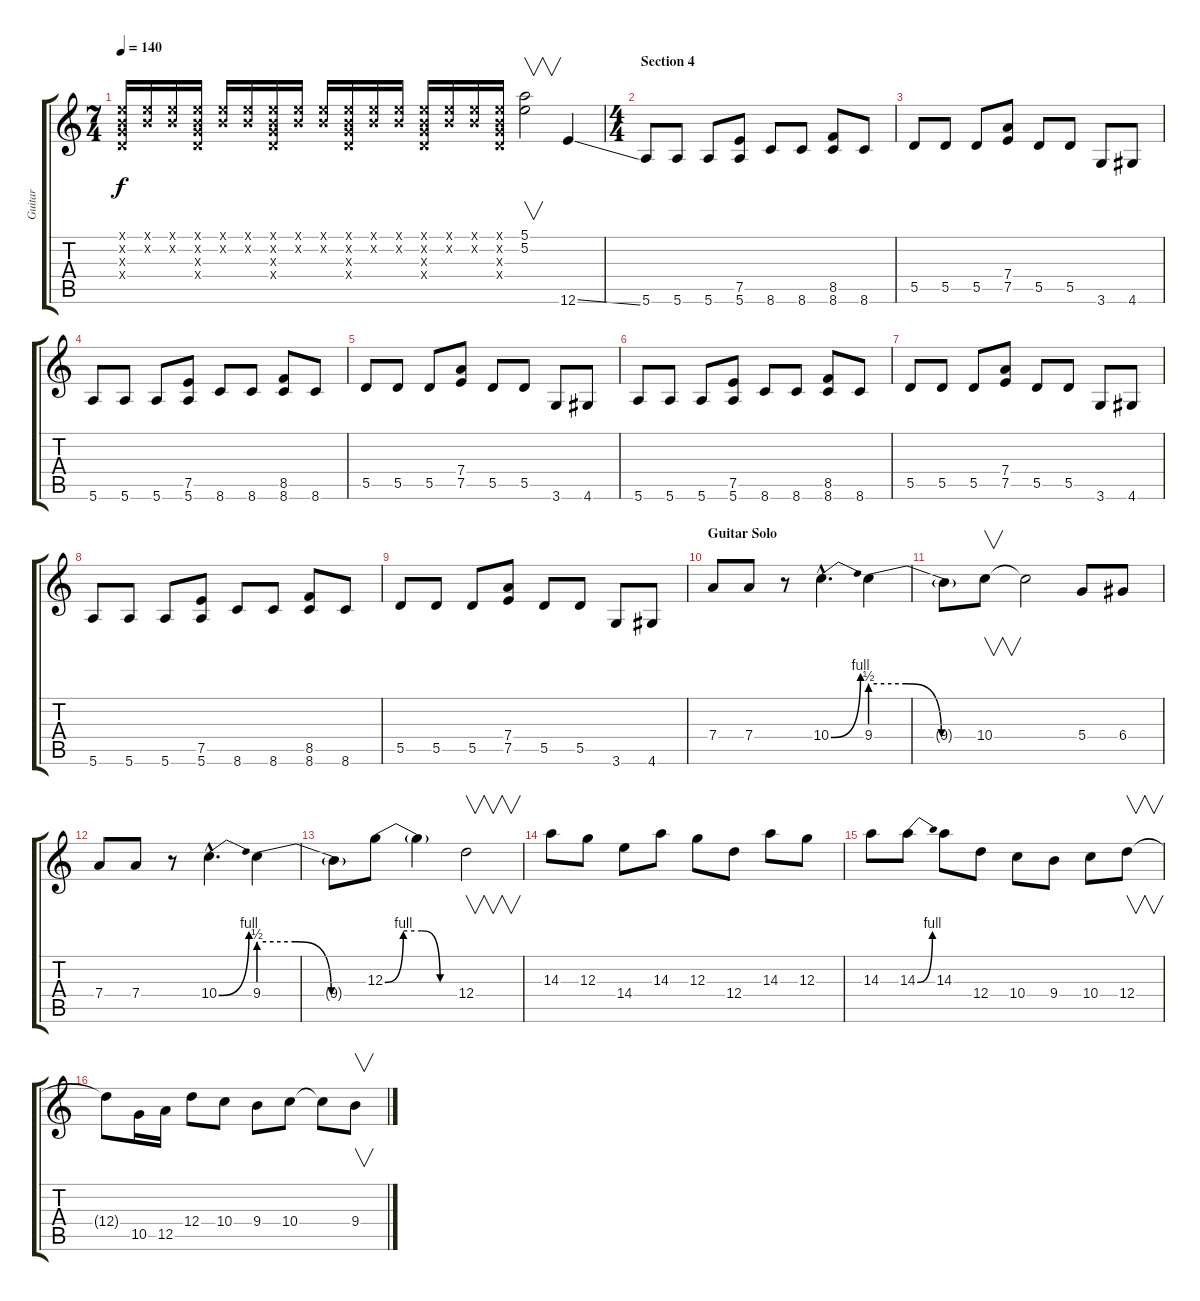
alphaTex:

\track ("Guitar" "Guitar") {instrument overdrivenguitar}
\staff {score tabs}
\tuning (E4 B3 G3 D3 A2 E2) {hide}
\ts (7 4)
\tempo 140
\clef g2
\ks c
(0.1{x} 0.2{x} 0.3{x} 0.4{x}).16{dy f volume 14} (0.1{x} 0.2{x}).16 (0.1{x} 0.2{x}).16 (0.1{x} 0.2{x} 0.3{x} 0.4{x}).16 (0.1{x} 0.2{x}).16 (0.1{x} 0.2{x}).16 (0.1{x} 0.2{x} 0.3{x} 0.4{x}).16 (0.1{x} 0.2{x}).16 (0.1{x} 0.2{x}).16 (0.1{x} 0.2{x} 0.3{x} 0.4{x}).16 (0.1{x} 0.2{x}).16 (0.1{x} 0.2{x}).16 (0.1{x} 0.2{x} 0.3{x} 0.4{x}).16 (0.1{x} 0.2{x}).16 (0.1{x} 0.2{x}).16 (0.1{x} 0.2{x} 0.3{x} 0.4{x}).16 (5.1 5.2).2{v} 12.6{ss}.4 |
\ts (4 4)
\section ("" "Section 4")
5.6.8 5.6.8 5.6.8 (7.5 5.6).8 8.6.8 8.6.8 (8.5 8.6).8 8.6.8 |
5.5.8 5.5.8 5.5.8 (7.4 7.5).8 5.5.8 5.5.8 3.6.8 4.6.8 |
5.6.8 5.6.8 5.6.8 (7.5 5.6).8 8.6.8 8.6.8 (8.5 8.6).8 8.6.8 |
5.5.8 5.5.8 5.5.8 (7.4 7.5).8 5.5.8 5.5.8 3.6.8 4.6.8 |
5.6.8 5.6.8 5.6.8 (7.5 5.6).8 8.6.8 8.6.8 (8.5 8.6).8 8.6.8 |
5.5.8 5.5.8 5.5.8 (7.4 7.5).8 5.5.8 5.5.8 3.6.8 4.6.8 |
5.6.8 5.6.8 5.6.8 (7.5 5.6).8 8.6.8 8.6.8 (8.5 8.6).8 8.6.8 |
5.5.8 5.5.8 5.5.8 (7.4 7.5).8 5.5.8 5.5.8 3.6.8 4.6.8 |
\section ("" "Guitar Solo")
7.4.8 7.4.8 r.8 10.4{be (bend 0 0 60 4) hac}.4{d} 9.4{be (custom 0 2 20 2 40 0 60 0)}.4 |
9.4{t}.8 10.4.8{v} 10.4{t}.2 5.4.8 6.4.8 |
7.4.8 7.4.8 r.8 10.4{be (bend 0 0 60 4) hac}.4{d} 9.4{be (custom 0 2 20 2 40 0 60 0)}.4 |
9.4{t}.8 12.3{be (custom 0 0 15 4 30 4 45 0 60 0)}.8 12.3{t}.4 12.4.2{v} |
14.3.8 12.3.8 14.4.8 14.3.8 12.3.8 12.4.8 14.3.8 12.3.8 |
14.3.8 14.3{be (bend 0 0 60 4)}.8 14.3.8 12.4.8 10.4.8 9.4.8 10.4.8 12.4.8{v} |
12.4{t}.8 10.5.16 12.5.16 12.4.8 10.4.8 9.4.8 10.4.8 10.4{t}.8 9.4.8{v}
